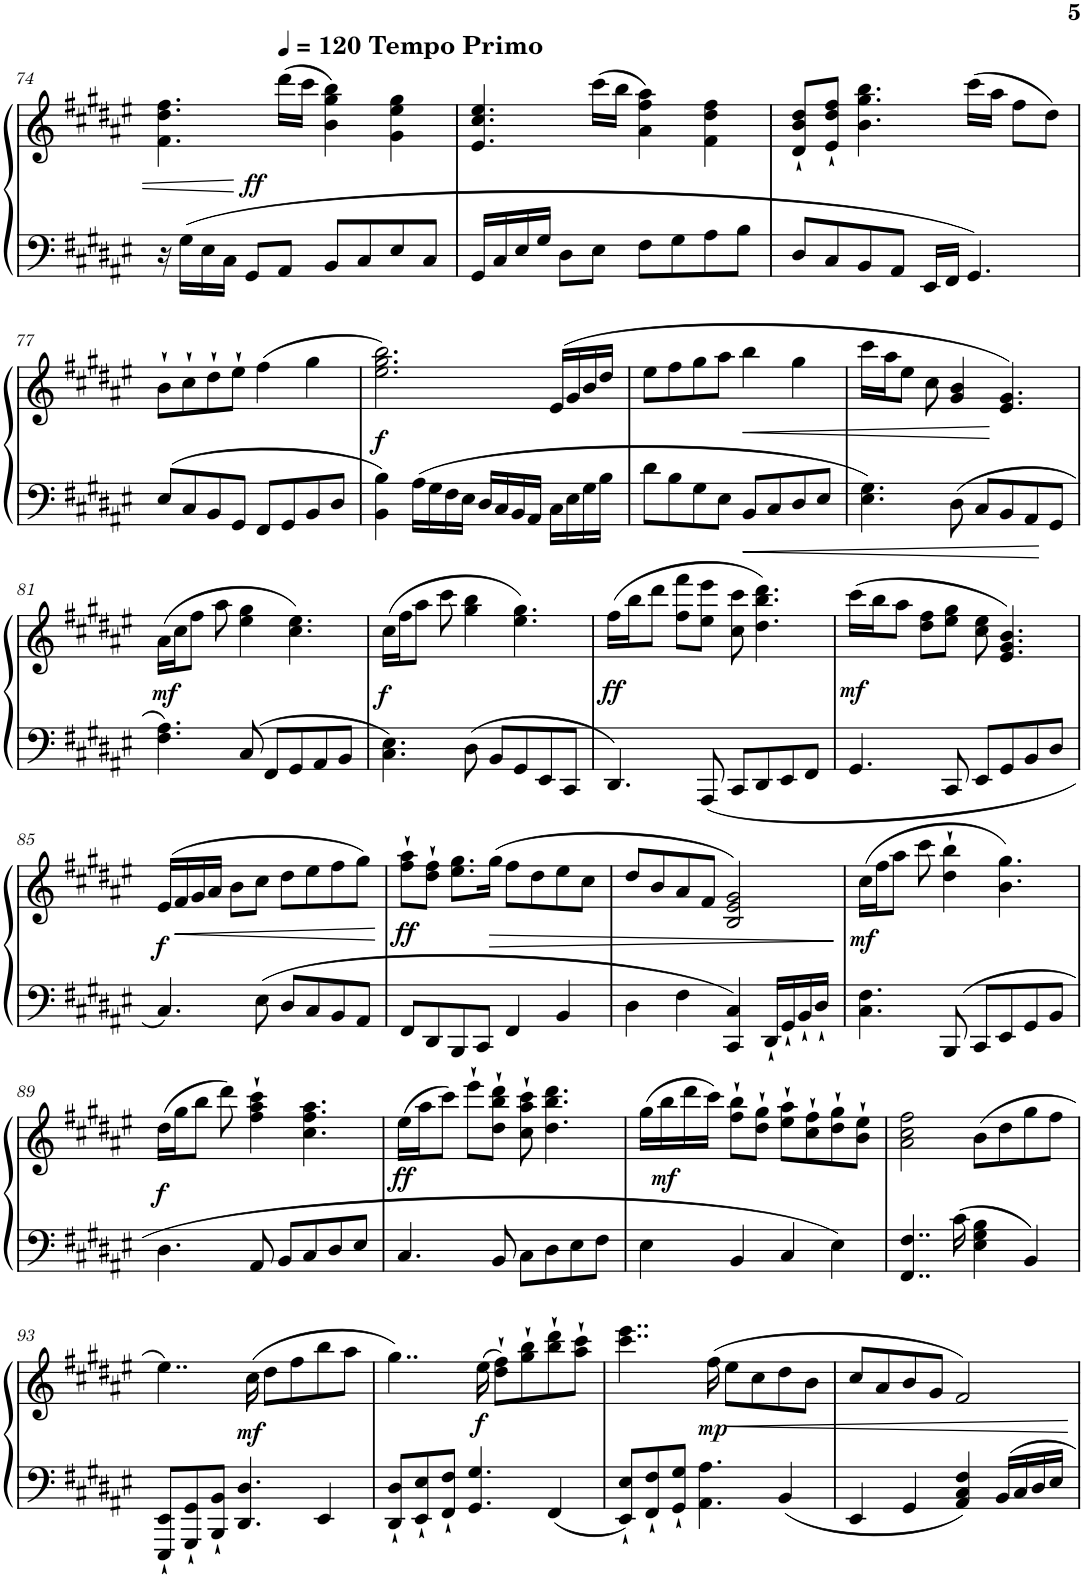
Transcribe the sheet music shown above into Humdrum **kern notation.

**kern	**kern	**dynam
*part1	*part1	*part1
*staff2	*staff1	*staff1/2
*I"Piano	*	*
*I'Pno.	*	*
!!LO:PB:g=z
*clefF4	*clefG2	*
*k[f#c#g#d#a#e#]	*k[f#c#g#d#a#e#]	*
*M4/4	*M4/4	*
=74	=74	=74
16r	4.f#\ 4.dd#\ 4.ff#\	.
16G#\LL	.	.
16E#\	.	.
16C#\JJ	.	.
8GG#/L	.	.
*	*MM120	*
!	!LO:TX:a:B:t=Tempo Primo	!
!	!	!LO:DY:b
8AA#/J	(16ddd#\LL	ff
.	16ccc#\JJ	.
8BB/L	4b\ 4gg#\ 4bb\)	.
8C#/	.	.
8E#/	4g#\ 4ee#\ 4gg#\	.
8C#/J	.	.
=75	=75	=75
16GG#/LL	4.e#/ 4.cc#/ 4.ee#/	.
16C#/	.	.
16E#/	.	.
16G#/JJ	.	.
8D#\L	.	.
8E#\J	(16ccc#\LL	.
.	16bb\JJ	.
8F#\L	4a#\ 4ff#\ 4aa#\)	.
8G#\	.	.
8A#\	4f#\ 4dd#\ 4ff#\	.
8B\J	.	.
=76	=76	=76
8D#/L	8d#/` 8b/` 8dd#/`L	.
8C#/	8e#/` 8dd#/` 8ff#/`J	.
8BB/	4.b\ 4.gg#\ 4.bb\	.
8AA#/J	.	.
16EE#/LL	.	.
16FF#/JJ	.	.
4.GG#/	(16ccc#\LL	.
.	16aa#\JJ	.
.	8ff#\L	.
.	8dd#\J)	.
!!LO:LB:g=z
=77	=77	=77
8E#/L	8b`\L	.
8C#/	8cc#`\	.
8BB/	8dd#`\	.
8GG#/J	8ee#`\J	.
8FF#/L	(4ff#\	.
8GG#/	.	.
8BB/	4gg#\	.
8D#/J	.	.
=78	=78	=78
!	!	!LO:DY:b
4BB\ 4B\	2.ee#\ 2.gg#\ 2.bb\)	f
16A#\LL	.	.
16G#\	.	.
16F#\	.	.
16E#\JJ	.	.
16D#/LL	.	.
16C#/	.	.
16BB/	.	.
16AA#/JJ	.	.
16C#\LL	(16e#/LL	.
16E#\	16g#/	.
16G#\	16b/	.
16B\JJ	16dd#/JJ	.
=79	=79	=79
8d#\L	8ee#\L	.
8B\	8ff#\	.
8G#\	8gg#\	.
8E#\J	8aa#\J	.
!	!	!LO:HP:b
8BB/L	4bb\	<
8C#/	.	.
8D#/	4gg#\	.
8E#/J	.	.
=80	=80	=80
4.E#\ 4.G#\	16ccc#\LL	.
.	16aa#\J	.
.	8ee#\J	.
.	8cc#\	.
8D#\	4g#/ 4b/	.
8C#/L	.	.
8BB/	4.e#/ 4.g#/)	[
8AA#/	.	.
8GG#/J	.	.
!!LO:LB:g=z
=81	=81	=81
!	!	!LO:DY:b
4.F#\ 4.A#\	(16a#\LL	mf
.	16cc#\J	.
.	8ff#\J	.
.	8aa#\	.
8C#/	4ee#\ 4gg#\	.
8FF#/L	.	.
8GG#/	4.cc#\ 4.ee#\)	.
8AA#/	.	.
8BB/J	.	.
=82	=82	=82
!	!	!LO:DY:b
4.C#\ 4.E#\	(16cc#\LL	f
.	16ff#\J	.
.	8aa#\J	.
.	8ccc#\	.
8D#\	4gg#\ 4bb\	.
8BB/L	.	.
8GG#/	4.ee#\ 4.gg#\)	.
8EE#/	.	.
8CC#/J	.	.
=83	=83	=83
!	!	!LO:DY:b
4.DD#/	(16ff#\LL	ff
.	16bb\J	.
.	8ddd#\J	.
.	8ff#\ 8fff#\L	.
8AAA#/	8ee#\ 8eee#\J	.
8CC#/L	8cc#\ 8ccc#\	.
8DD#/	4.dd#\ 4.bb\ 4.ddd#\)	.
8EE#/	.	.
8FF#/J	.	.
=84	=84	=84
!	!	!LO:DY:b
4.GG#/	(16ccc#\LL	mf
.	16bb\J	.
.	8aa#\J	.
.	8dd#\ 8ff#\L	.
8CC#/	8ee#\ 8gg#\J	.
8EE#/L	8cc#\ 8ee#\	.
8GG#/	4.e#/ 4.g#/ 4.b/)	.
8BB/	.	.
8D#/J	.	.
!!LO:LB:g=z
=85	=85	=85
!	!	!LO:DY:b
4.C#/	(16e#/LL	f
!	!	!LO:HP:b
.	16f#/	<
.	16g#/	.
.	16a#/JJ	.
.	8b\L	.
8E#\	8cc#\J	.
8D#/L	8dd#\L	.
8C#/	8ee#\	.
8BB/	8ff#\	.
8AA#/J	8gg#\J)	.
.	.	[
=86	=86	=86
!	!	!LO:DY:b
8FF#/L	8ff#\` 8aa#\`L	ff
8DD#/	8dd#\` 8ff#\`J	.
8BBB/	8.ee#\ 8.gg#\L	.
8CC#/J	.	.
!	!	!LO:HP:b
.	(16gg#\Jk	>
4FF#/	8ff#\L	.
.	8dd#\	.
4BB/	8ee#\	.
.	8cc#\J	.
=87	=87	=87
4D#\	8dd#/L	.
.	8b/	.
4F#\	8a#/	.
.	8f#/J	.
4CC#/ 4C#/	2B/ 2e#/ 2g#/)	.
16DD#`/LL	.	.
16GG#`/	.	.
16BB`/	.	.
16D#`/JJ	.	.
.	.	]
=88	=88	=88
!	!	!LO:DY:b
4.C#\ 4.F#\	(16cc#\LL	mf
.	16ff#\J	.
.	8aa#\J	.
.	8ccc#\	.
8BBB/	4dd#\` 4bb\`	.
8CC#/L	.	.
8EE#/	4.b\ 4.gg#\)	.
8GG#/	.	.
8BB/J	.	.
!!LO:LB:g=z
=89	=89	=89
!	!	!LO:DY:b
4.D#\	(16dd#\LL	f
.	16gg#\J	.
.	8bb\J	.
.	8ddd#\)	.
8AA#/	4ff#\` 4aa#\` 4ccc#\`	.
8BB/L	.	.
8C#/	4.cc#\ 4.ff#\ 4.aa#\	.
8D#/	.	.
8E#/J	.	.
=90	=90	=90
!	!	!LO:DY:b
4.C#/	(16ee#\LL	ff
.	16aa#\J	.
.	8ccc#\J)	.
.	8eee#`\L	.
8BB/	8dd#\` 8bb\` 8ddd#\`J	.
8C#\L	8cc#\` 8aa#\` 8ccc#\`	.
8D#\	4.dd#\ 4.bb\ 4.ddd#\	.
8E#\	.	.
8F#\J	.	.
=91	=91	=91
4E#\	(16gg#\LL	.
!	!	!LO:DY:b
.	16bb\	mf
.	16ddd#\	.
.	16ccc#\JJ)	.
4BB/	8ff#\` 8bb\`L	.
.	8dd#\` 8gg#\`J	.
4C#/	8ee#\` 8aa#\`L	.
.	8cc#\` 8ff#\`	.
4E#\	8dd#\` 8gg#\`	.
.	8b\` 8ee#\`J	.
=92	=92	=92
4..FF#/ 4..F#/	2a#\ 2cc#\ 2ff#\	.
16c#\	.	.
4E#\ 4G#\ 4B\	(8b\L	.
.	8dd#\	.
4BB/	8gg#\	.
.	8ff#\J	.
!!LO:LB:g=z
=93	=93	=93
8EEE#/` 8EE#/`L	4..ee#\)	.
8GGG#/` 8GG#/`	.	.
8BBB/` 8BB/`J	.	.
4.DD#/ 4.D#/	.	.
!	!	!LO:DY:b
.	(16cc#\	mf
.	8dd#\L	.
.	8ff#\	.
4EE#/	8bb\	.
.	8aa#\J	.
=94	=94	=94
8DD#/` 8D#/`L	4..gg#\)	.
8EE#/` 8E#/`	.	.
8FF#/` 8F#/`J	.	.
4.GG#/ 4.G#/	.	.
!	!	!LO:DY:b
.	(16ee#\	f
.	8dd#\` 8ff#\`L)	.
.	8gg#\` 8bb\`	.
4FF#/	8bb\` 8ddd#\`	.
.	8aa#\` 8ccc#\`J	.
=95	=95	=95
8EE#/` 8E#/`L	4..ccc#\ 4..eee#\	.
8FF#/` 8F#/`	.	.
8GG#/` 8G#/`J	.	.
4.AA#\ 4.A#\	.	.
!	!	!LO:DY:b
.	(16ff#\	mp
!	!	!LO:HP:b
.	8ee#\L	<
.	8cc#\	.
4BB/	8dd#\	.
.	8b\J	.
=96	=96	=96
4EE#/	8cc#/L	.
.	8a#/	.
4GG#/	8b/	.
.	8g#/J	.
4AA#/ 4C#/ 4F#/	2f#/)	.
16BB/LL	.	.
16C#/	.	.
16D#/	.	.
16E#/JJ	.	.
.	.	[
=	=	=
*-	*-	*-
